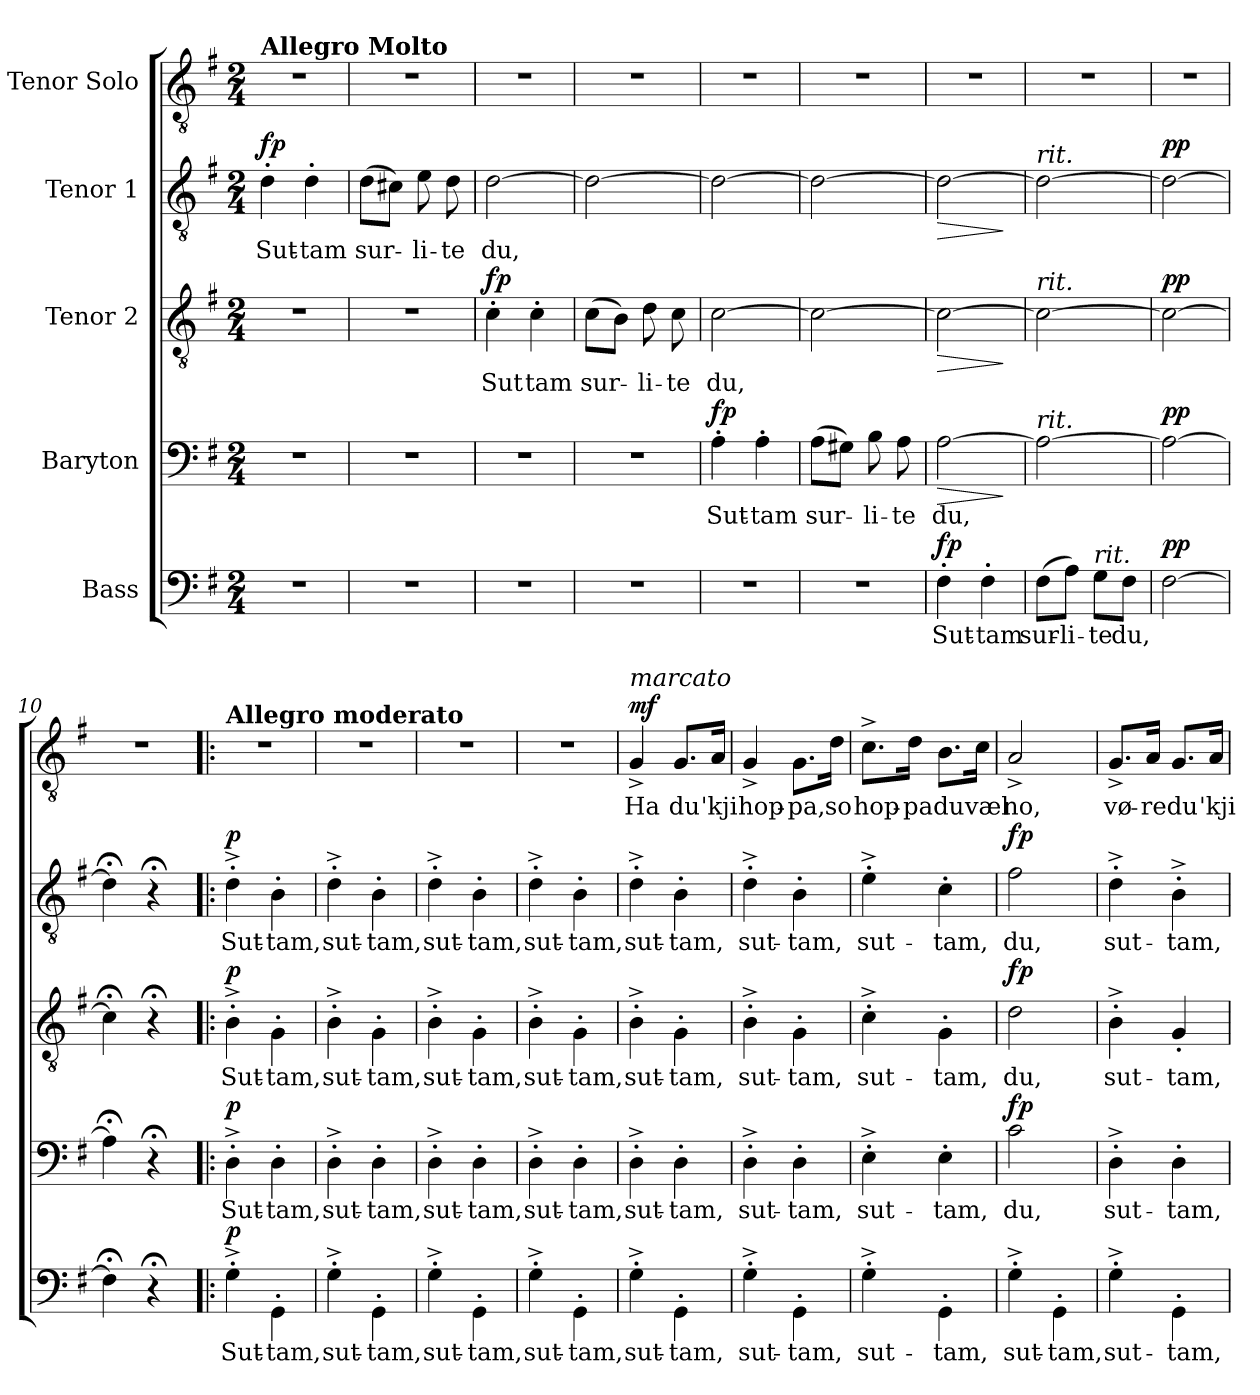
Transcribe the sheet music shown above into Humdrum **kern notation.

**kern	**text	**dynam	**kern	**text	**dynam	**kern	**text	**dynam	**kern	**text	**dynam	**kern	**text	**dynam
*part5	*part5	*part5	*part4	*part4	*part4	*part3	*part3	*part3	*part2	*part2	*part2	*part1	*part1	*part1
*staff5	*staff5	*staff5	*staff4	*staff4	*staff4	*staff3	*staff3	*staff3	*staff2	*staff2	*staff2	*staff1	*staff1	*staff1
*I"Bass	*	*	*I"Baryton	*	*	*I"Tenor 2	*	*	*I"Tenor 1	*	*	*I"Tenor Solo	*	*
*clefF4	*	*	*clefF4	*	*	*clefGv2	*	*	*clefGv2	*	*	*clefGv2	*	*
*k[f#]	*	*	*k[f#]	*	*	*k[f#]	*	*	*k[f#]	*	*	*k[f#]	*	*
*G:	*	*	*G:	*	*	*G:	*	*	*G:	*	*	*G:	*	*
*M2/4	*	*	*M2/4	*	*	*M2/4	*	*	*M2/4	*	*	*M2/4	*	*
=1	=1	=1	=1	=1	=1	=1	=1	=1	=1	=1	=1	=1	=1	=1
!	!	!	!	!	!	!	!	!	!	!	!	!LO:TX:a:B:t=Allegro Molto	!	!
!	!	!	!	!	!	!	!	!	!	!LO:LY:b	!LO:DY:a	!	!	!
2r	.	.	2r	.	.	2r	.	.	4d'\	Sut-	fp	2r	.	.
!	!	!	!	!	!	!	!	!	!	!LO:LY:b	!	!	!	!
.	.	.	.	.	.	.	.	.	4d'\	-tam	.	.	.	.
=2	=2	=2	=2	=2	=2	=2	=2	=2	=2	=2	=2	=2	=2	=2
!	!	!	!	!	!	!	!	!	!	!LO:LY:b	!	!	!	!
2r	.	.	2r	.	.	2r	.	.	(>8d\L	sur-	.	2r	.	.
.	.	.	.	.	.	.	.	.	8c#X\J)	.	.	.	.	.
!	!	!	!	!	!	!	!	!	!	!LO:LY:b	!	!	!	!
.	.	.	.	.	.	.	.	.	8e\	-li-	.	.	.	.
!	!	!	!	!	!	!	!	!	!	!LO:LY:b	!	!	!	!
.	.	.	.	.	.	.	.	.	8d\	-te	.	.	.	.
=3	=3	=3	=3	=3	=3	=3	=3	=3	=3	=3	=3	=3	=3	=3
!	!	!	!	!	!	!	!LO:LY:b	!LO:DY:a	!	!LO:LY:b	!	!	!	!
2r	.	.	2r	.	.	4c'\	Sut	fp	[2d\	du,	.	2r	.	.
!	!	!	!	!	!	!	!LO:LY:b	!	!	!	!	!	!	!
.	.	.	.	.	.	4c'\	-tam	.	.	.	.	.	.	.
=4	=4	=4	=4	=4	=4	=4	=4	=4	=4	=4	=4	=4	=4	=4
!	!	!	!	!	!	!	!LO:LY:b	!	!	!	!	!	!	!
2r	.	.	2r	.	.	(>8c\L	sur-	.	2d\_	.	.	2r	.	.
.	.	.	.	.	.	8B\J)	.	.	.	.	.	.	.	.
!	!	!	!	!	!	!	!LO:LY:b	!	!	!	!	!	!	!
.	.	.	.	.	.	8d\	-li-	.	.	.	.	.	.	.
!	!	!	!	!	!	!	!LO:LY:b	!	!	!	!	!	!	!
.	.	.	.	.	.	8c\	-te	.	.	.	.	.	.	.
=5	=5	=5	=5	=5	=5	=5	=5	=5	=5	=5	=5	=5	=5	=5
!	!	!	!	!LO:LY:b	!LO:DY:a	!	!LO:LY:b	!	!	!	!	!	!	!
2r	.	.	4A'\	Sut-	fp	[2c\	du,	.	2d\_	.	.	2r	.	.
!	!	!	!	!LO:LY:b	!	!	!	!	!	!	!	!	!	!
.	.	.	4A'\	-tam	.	.	.	.	.	.	.	.	.	.
=6	=6	=6	=6	=6	=6	=6	=6	=6	=6	=6	=6	=6	=6	=6
!	!	!	!	!LO:LY:b	!	!	!	!	!	!	!	!	!	!
2r	.	.	(>8A\L	sur-	.	2c\_	.	.	2d\_	.	.	2r	.	.
.	.	.	8G#X\J)	.	.	.	.	.	.	.	.	.	.	.
!	!	!	!	!LO:LY:b	!	!	!	!	!	!	!	!	!	!
.	.	.	8B\	-li-	.	.	.	.	.	.	.	.	.	.
!	!	!	!	!LO:LY:b	!	!	!	!	!	!	!	!	!	!
.	.	.	8A\	-te	.	.	.	.	.	.	.	.	.	.
=7	=7	=7	=7	=7	=7	=7	=7	=7	=7	=7	=7	=7	=7	=7
!	!LO:LY:b	!LO:DY:a	!	!LO:LY:b	!LO:HP:b	!	!	!LO:HP:b	!	!	!LO:HP:b	!	!	!
4F#'\	Sut-	fp	[2A\	du,	>	2c\_	.	>	2d\_	.	>	2r	.	.
!	!LO:LY:b	!	!	!	!	!	!	!	!	!	!	!	!	!
4F#'\	-tam	.	.	.	.	.	.	.	.	.	.	.	.	.
.	.	.	.	.	]	.	.	]	.	.	]	.	.	.
=8	=8	=8	=8	=8	=8	=8	=8	=8	=8	=8	=8	=8	=8	=8
!	!	!	!	!	!	!	!	!	!LO:TX:a:i:t=rit.	!	!	!	!	!
!	!	!	!	!	!	!LO:TX:a:i:t=rit.	!	!	!	!	!	!	!	!
!	!	!	!LO:TX:a:i:t=rit.	!	!	!	!	!	!	!	!	!	!	!
!	!LO:LY:b	!	!	!	!	!	!	!	!	!	!	!	!	!
(>8F#\L	sur-	.	2A\_	.	.	2c\_	.	.	2d\_	.	.	2r	.	.
!	!LO:LY:b	!	!	!	!	!	!	!	!	!	!	!	!	!
8A\J)	-li-	.	.	.	.	.	.	.	.	.	.	.	.	.
!LO:TX:a:i:t=rit.	!	!	!	!	!	!	!	!	!	!	!	!	!	!
!	!LO:LY:b	!	!	!	!	!	!	!	!	!	!	!	!	!
8G\L	-te	.	.	.	.	.	.	.	.	.	.	.	.	.
!	!LO:LY:b	!	!	!	!	!	!	!	!	!	!	!	!	!
8F#\J	du,	.	.	.	.	.	.	.	.	.	.	.	.	.
=9	=9	=9	=9	=9	=9	=9	=9	=9	=9	=9	=9	=9	=9	=9
!	!	!LO:DY:a	!	!	!LO:DY:a	!	!	!LO:DY:a	!	!	!LO:DY:a	!	!	!
[2F#\	.	pp	2A\_	.	pp	2c\_	.	pp	2d\_	.	pp	2r	.	.
=10	=10	=10	=10	=10	=10	=10	=10	=10	=10	=10	=10	=10	=10	=10
4F#;<\]	.	.	4A;<\]	.	.	4c;<\]	.	.	4d;<\]	.	.	2r	.	.
4r;<	.	.	4r;<	.	.	4r;<	.	.	4r;<	.	.	.	.	.
=11!|:	=11!|:	=11!|:	=11!|:	=11!|:	=11!|:	=11!|:	=11!|:	=11!|:	=11!|:	=11!|:	=11!|:	=11!|:	=11!|:	=11!|:
!	!	!	!	!	!	!	!	!	!	!	!	!LO:TX:a:B:t=Allegro moderato	!	!
!	!LO:LY:b	!LO:DY:a	!	!LO:LY:b	!LO:DY:a	!	!LO:LY:b	!LO:DY:a	!	!LO:LY:b	!LO:DY:a	!	!	!
4G'^\	Sut-	p	4D'^\	Sut-	p	4B'^\	Sut-	p	4d'^\	Sut-	p	2r	.	.
!	!LO:LY:b	!	!	!LO:LY:b	!	!	!LO:LY:b	!	!	!LO:LY:b	!	!	!	!
4GG'\	-tam,	.	4D'\	-tam,	.	4G'\	-tam,	.	4B'\	-tam,	.	.	.	.
!!LO:LB:g=z
=12	=12	=12	=12	=12	=12	=12	=12	=12	=12	=12	=12	=12	=12	=12
!	!LO:LY:b	!	!	!LO:LY:b	!	!	!LO:LY:b	!	!	!LO:LY:b	!	!	!	!
4G'^\	sut-	.	4D'^\	sut-	.	4B'^\	sut-	.	4d'^\	sut-	.	2r	.	.
!	!LO:LY:b	!	!	!LO:LY:b	!	!	!LO:LY:b	!	!	!LO:LY:b	!	!	!	!
4GG'\	-tam,	.	4D'\	-tam,	.	4G'\	-tam,	.	4B'\	-tam,	.	.	.	.
=13	=13	=13	=13	=13	=13	=13	=13	=13	=13	=13	=13	=13	=13	=13
!	!LO:LY:b	!	!	!LO:LY:b	!	!	!LO:LY:b	!	!	!LO:LY:b	!	!	!	!
4G'^\	sut-	.	4D'^\	sut-	.	4B'^\	sut-	.	4d'^\	sut-	.	2r	.	.
!	!LO:LY:b	!	!	!LO:LY:b	!	!	!LO:LY:b	!	!	!LO:LY:b	!	!	!	!
4GG'\	-tam,	.	4D'\	-tam,	.	4G'\	-tam,	.	4B'\	-tam,	.	.	.	.
=14	=14	=14	=14	=14	=14	=14	=14	=14	=14	=14	=14	=14	=14	=14
!	!LO:LY:b	!	!	!LO:LY:b	!	!	!LO:LY:b	!	!	!LO:LY:b	!	!	!	!
4G'^\	sut-	.	4D'^\	sut-	.	4B'^\	sut-	.	4d'^\	sut-	.	2r	.	.
!	!LO:LY:b	!	!	!LO:LY:b	!	!	!LO:LY:b	!	!	!LO:LY:b	!	!	!	!
4GG'\	-tam,	.	4D'\	-tam,	.	4G'\	-tam,	.	4B'\	-tam,	.	.	.	.
=15	=15	=15	=15	=15	=15	=15	=15	=15	=15	=15	=15	=15	=15	=15
!	!	!	!	!	!	!	!	!	!	!	!	!LO:TX:a:i:t=marcato	!	!
!	!LO:LY:b	!	!	!LO:LY:b	!	!	!LO:LY:b	!	!	!LO:LY:b	!	!	!LO:LY:b	!LO:DY:a
4G'^\	sut-	.	4D'^\	sut-	.	4B'^\	sut-	.	4d'^\	sut-	.	4G^/	Ha	mf
!	!LO:LY:b	!	!	!LO:LY:b	!	!	!LO:LY:b	!	!	!LO:LY:b	!	!	!LO:LY:b	!
4GG'\	-tam,	.	4D'\	-tam,	.	4G'\	-tam,	.	4B'\	-tam,	.	8.G/L	du	.
!	!	!	!	!	!	!	!	!	!	!	!	!	!LO:LY:b	!
.	.	.	.	.	.	.	.	.	.	.	.	16A/Jk	'kji	.
=16	=16	=16	=16	=16	=16	=16	=16	=16	=16	=16	=16	=16	=16	=16
!	!LO:LY:b	!	!	!LO:LY:b	!	!	!LO:LY:b	!	!	!LO:LY:b	!	!	!LO:LY:b	!
4G'^\	sut-	.	4D'^\	sut-	.	4B'^\	sut-	.	4d'^\	sut-	.	4G^/	hop-	.
!	!LO:LY:b	!	!	!LO:LY:b	!	!	!LO:LY:b	!	!	!LO:LY:b	!	!	!LO:LY:b	!
4GG'\	-tam,	.	4D'\	-tam,	.	4G'\	-tam,	.	4B'\	-tam,	.	8.G\L	-pa,	.
!	!	!	!	!	!	!	!	!	!	!	!	!	!LO:LY:b	!
.	.	.	.	.	.	.	.	.	.	.	.	16d\Jk	so	.
=17	=17	=17	=17	=17	=17	=17	=17	=17	=17	=17	=17	=17	=17	=17
!	!LO:LY:b	!	!	!LO:LY:b	!	!	!LO:LY:b	!	!	!LO:LY:b	!	!	!LO:LY:b	!
4G'^\	sut-	.	4E'^\	sut-	.	4c'^\	sut-	.	4e'^\	sut-	.	8.c^\L	hop-	.
!	!	!	!	!	!	!	!	!	!	!	!	!	!LO:LY:b	!
.	.	.	.	.	.	.	.	.	.	.	.	16d\Jk	-pa	.
!	!LO:LY:b	!	!	!LO:LY:b	!	!	!LO:LY:b	!	!	!LO:LY:b	!	!	!LO:LY:b	!
4GG'\	-tam,	.	4E'\	-tam,	.	4G'\	-tam,	.	4c'\	-tam,	.	8.B\L	du	.
!	!	!	!	!	!	!	!	!	!	!	!	!	!LO:LY:b	!
.	.	.	.	.	.	.	.	.	.	.	.	16c\Jk	væl	.
=18	=18	=18	=18	=18	=18	=18	=18	=18	=18	=18	=18	=18	=18	=18
!	!LO:LY:b	!	!	!LO:LY:b	!LO:DY:a	!	!LO:LY:b	!LO:DY:a	!	!LO:LY:b	!LO:DY:a	!	!LO:LY:b	!
4G'^\	sut-	.	2c\	du,	fp	2d\	du,	fp	2f#\	du,	fp	2A^/	no,	.
!	!LO:LY:b	!	!	!	!	!	!	!	!	!	!	!	!	!
4GG'\	-tam,	.	.	.	.	.	.	.	.	.	.	.	.	.
=19	=19	=19	=19	=19	=19	=19	=19	=19	=19	=19	=19	=19	=19	=19
!	!LO:LY:b	!	!	!LO:LY:b	!	!	!LO:LY:b	!	!	!LO:LY:b	!	!	!LO:LY:b	!
4G'^\	sut-	.	4D'^\	sut-	.	4B'^\	sut-	.	4d'^\	sut-	.	8.G^/L	vø-	.
!	!	!	!	!	!	!	!	!	!	!	!	!	!LO:LY:b	!
.	.	.	.	.	.	.	.	.	.	.	.	16A/Jk	-re	.
!	!LO:LY:b	!	!	!LO:LY:b	!	!	!LO:LY:b	!	!	!LO:LY:b	!	!	!LO:LY:b	!
4GG'\	-tam,	.	4D'\	-tam,	.	4G'/	-tam,	.	4B'^\	-tam,	.	8.G/L	du	.
!	!	!	!	!	!	!	!	!	!	!	!	!	!LO:LY:b	!
.	.	.	.	.	.	.	.	.	.	.	.	16A/Jk	'kji	.
=	=	=	=	=	=	=	=	=	=	=	=	=	=	=
*-	*-	*-	*-	*-	*-	*-	*-	*-	*-	*-	*-	*-	*-	*-
